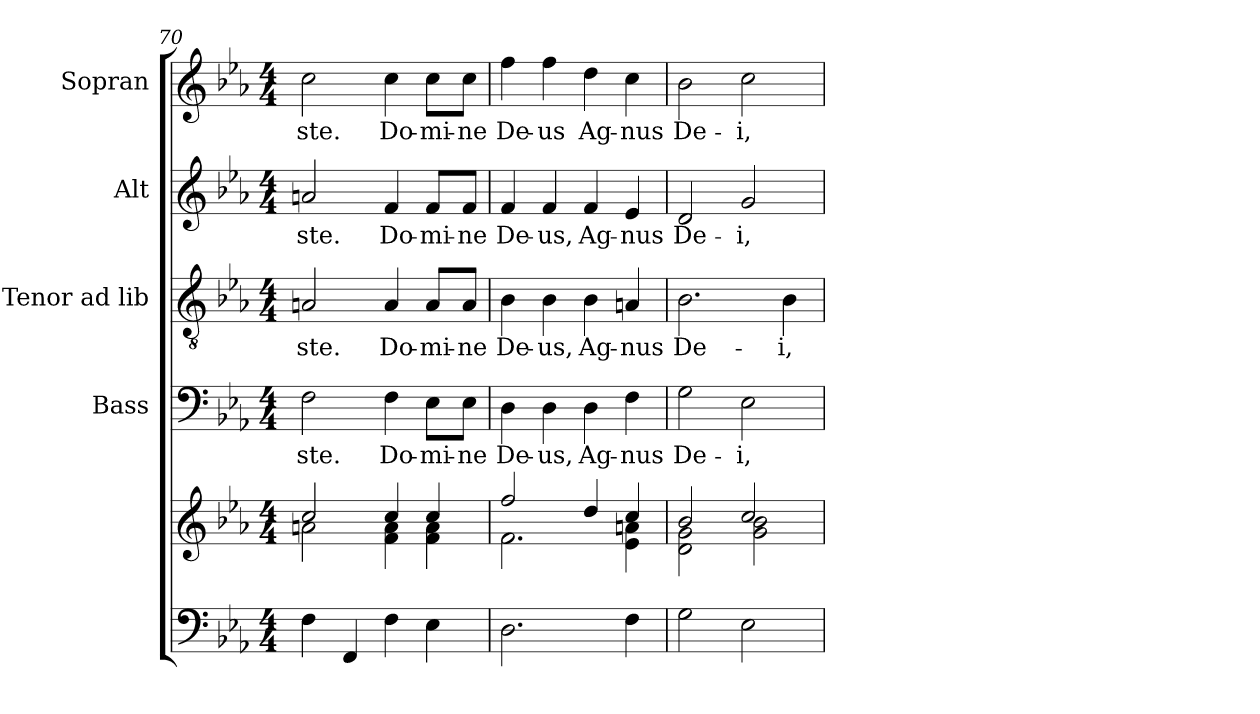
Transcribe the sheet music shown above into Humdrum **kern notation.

**kern	**kern	**kern	**text	**kern	**text	**kern	**text	**kern	**text
*part5	*part5	*part4	*part4	*part3	*part3	*part2	*part2	*part1	*part1
*staff6	*staff5	*staff4	*staff4	*staff3	*staff3	*staff2	*staff2	*staff1	*staff1
*	*	*I"Bass	*	*I"Tenor ad lib	*	*I"Alt	*	*I"Sopran	*
*	*	*I'B	*	*I'T	*	*I'A	*	*I'S	*
*clefF4	*clefG2	*clefF4	*	*clefGv2	*	*clefG2	*	*clefG2	*
*k[b-e-a-]	*k[b-e-a-]	*k[b-e-a-]	*	*k[b-e-a-]	*	*k[b-e-a-]	*	*k[b-e-a-]	*
*E-:	*E-:	*E-:	*	*E-:	*	*E-:	*	*E-:	*
*M4/4	*M4/4	*M4/4	*	*M4/4	*	*M4/4	*	*M4/4	*
=70	=70	=70	=70	=70	=70	=70	=70	=70	=70
*	*^	*	*	*	*	*	*	*	*
!	!	!	!	!LO:LY:b	!	!LO:LY:b	!	!LO:LY:b	!	!LO:LY:b
4F\	2cc/	2an\	2F\	-ste.	2An/	-ste.	2an/	-ste.	2cc\	-ste.
4FF/	.	.	.	.	.	.	.	.	.	.
!	!	!	!	!LO:LY:b	!	!LO:LY:b	!	!LO:LY:b	!	!LO:LY:b
4F\	4cc/	4f\ 4a\	4F\	Do-	4A/	Do-	4f/	Do-	4cc\	Do-
!	!	!	!	!LO:LY:b	!	!LO:LY:b	!	!LO:LY:b	!	!LO:LY:b
4E-\	4cc/	4f\ 4a\	8E-\L	-mi-	8A/L	-mi-	8f/L	-mi-	8cc\L	-mi-
!	!	!	!	!LO:LY:b	!	!LO:LY:b	!	!LO:LY:b	!	!LO:LY:b
.	.	.	8E-\J	-ne	8A/J	-ne	8f/J	-ne	8cc\J	-ne
=71	=71	=71	=71	=71	=71	=71	=71	=71	=71	=71
!	!	!	!	!LO:LY:b	!	!LO:LY:b	!	!LO:LY:b	!	!LO:LY:b
2.D\	2ff/	2.f\	4D\	De-	4B-\	De-	4f/	De-	4ff\	De-
!	!	!	!	!LO:LY:b	!	!LO:LY:b	!	!LO:LY:b	!	!LO:LY:b
.	.	.	4D\	-us,	4B-\	-us,	4f/	-us,	4ff\	-us
!	!	!	!	!LO:LY:b	!	!LO:LY:b	!	!LO:LY:b	!	!LO:LY:b
.	4dd/	.	4D\	Ag-	4B-\	Ag-	4f/	Ag-	4dd\	Ag-
!	!	!	!	!LO:LY:b	!	!LO:LY:b	!	!LO:LY:b	!	!LO:LY:b
4F\	4cc/	4e-\ 4an\	4F\	-nus	4An/	-nus	4e-/	-nus	4cc\	-nus
=72	=72	=72	=72	=72	=72	=72	=72	=72	=72	=72
!	!	!	!	!LO:LY:b	!	!LO:LY:b	!	!LO:LY:b	!	!LO:LY:b
2G\	2b-/	2d\ 2g\	2G\	De-	2.B-\	De-	2d/	De-	2b-\	De-
!	!	!	!	!LO:LY:b	!	!	!	!LO:LY:b	!	!LO:LY:b
2E-\	2cc/	2g\ 2b-\	2E-\	-i,	.	.	2g/	-i,	2cc\	-i,
!	!	!	!	!	!	!LO:LY:b	!	!	!	!
.	.	.	.	.	4B-\	-i,	.	.	.	.
*	*v	*v	*	*	*	*	*	*	*	*
=	=	=	=	=	=	=	=	=	=
*-	*-	*-	*-	*-	*-	*-	*-	*-	*-
